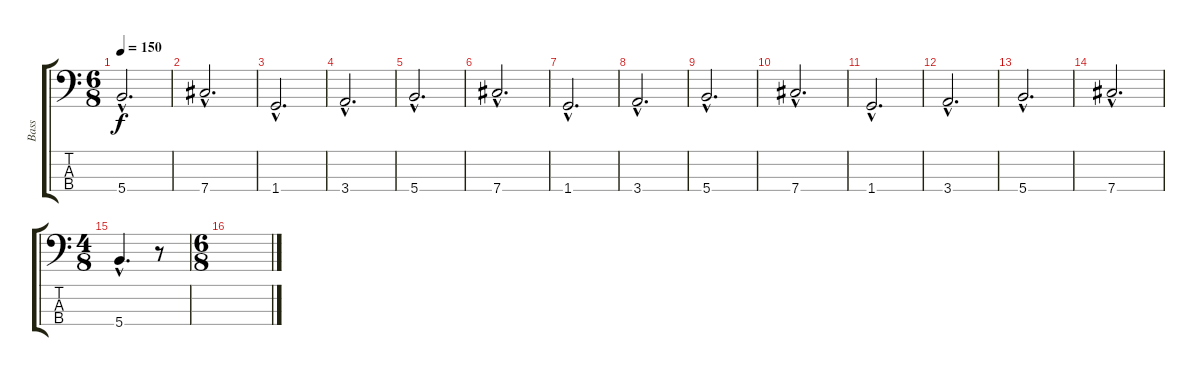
\track ("Bass" "Bass") {instrument fretlessbass}
\staff {score tabs}
\tuning (A2 E2 B1 Gb1) {hide}
\ts (6 8)
\tempo 150
\clef f4
\ks c
5.4{hac}.2{d dy f} |
7.4{hac}.2{d} |
1.4{hac}.2{d} |
3.4{hac}.2{d} |
5.4{hac}.2{d} |
7.4{hac}.2{d} |
1.4{hac}.2{d} |
3.4{hac}.2{d} |
5.4{hac}.2{d} |
7.4{hac}.2{d} |
1.4{hac}.2{d} |
3.4{hac}.2{d} |
5.4{hac}.2{d} |
7.4{hac}.2{d} |
\ts (4 8)
5.4{hac}.4{d} r.8 |
\ts (6 8)
